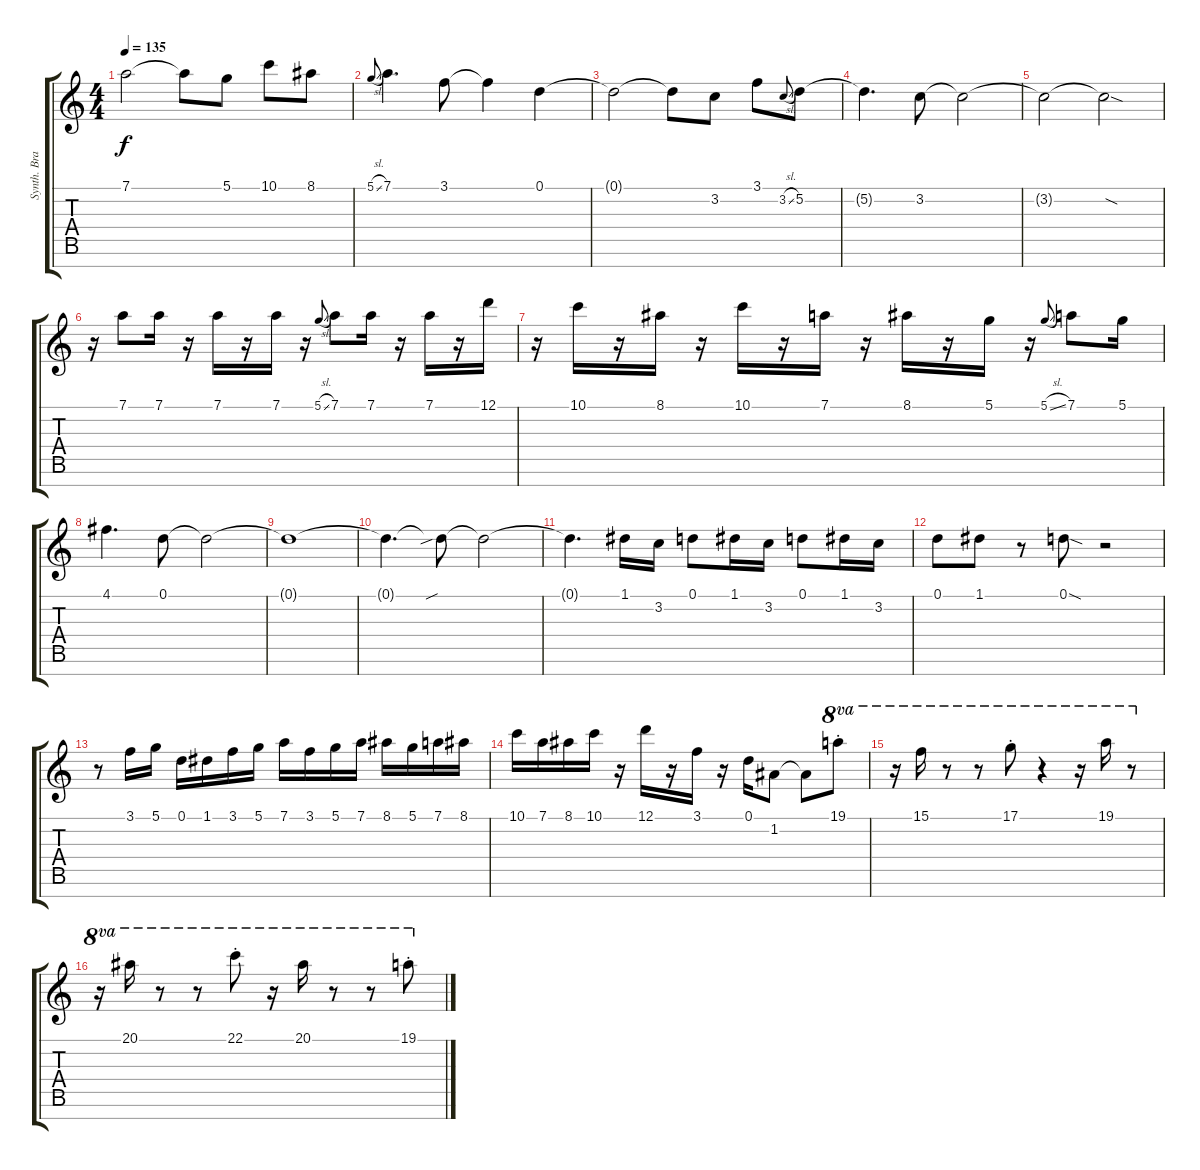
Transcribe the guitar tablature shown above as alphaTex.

\track ("Synth. Brass" "Synth. Bra") {instrument synthbrass1}
\staff {score tabs}
\tuning (D5 A4 F4 C4 G3 D3 A2) {hide}
\ts (4 4)
\tempo 135
\clef g2
\ks c
7.1.2{dy f} 7.1{t}.8 5.1.8 10.1.8 8.1.8 |
5.1{sl}.8{gr onbeat} 7.1.4{d} 3.1.8 3.1{t}.4 0.1.4 |
0.1{t}.2 0.1{t}.8 3.2.8 3.1.8 3.2{sl}.8{gr onbeat} 5.2.8 |
5.2{t}.4{d} 3.2.8 3.2{t}.2 |
3.2{t}.2 3.2{sod t}.2 |
r.16 7.1.8 7.1.16 r.16 7.1.16 r.16 7.1.16 r.16 5.1{sl}.8{gr onbeat} 7.1.8 7.1.16 r.16 7.1.16 r.16 12.1.16 |
r.16 10.1.16 r.16 8.1.16 r.16 10.1.16 r.16 7.1.16 r.16 8.1.16 r.16 5.1.16 r.16 5.1{sl}.8{gr onbeat} 7.1.8 5.1.16 |
4.1.4{d} 0.1.8 0.1{t}.2 |
0.1{t}.1 |
0.1{t}.4{d} 0.1{sib t}.8 0.1{t}.2 |
0.1{t}.4{d} 1.1.16 3.2.16 0.1.8 1.1.16 3.2.16 0.1.8 1.1.16 3.2.16 |
0.1.8 1.1.8 r.8 0.1{sod}.8 r.2 |
r.8 3.1.16 5.1.16 0.1.16 1.1.16 3.1.16 5.1.16 7.1.16 3.1.16 5.1.16 7.1.16 8.1.16 5.1.16 7.1.16 8.1.16 |
10.1.16 7.1.16 8.1.16 10.1.16 r.16 12.1.16 r.16 3.1.16 r.16 0.1.16 1.2.8 1.2{t}.8 19.1{st}.8{ot 8va} |
r.16{ot 8va} 15.1.16{ot 8va} r.8{ot 8va} r.8{ot 8va} 17.1{st}.8{ot 8va} r.4{ot 8va} r.16{ot 8va} 19.1.16{ot 8va} r.8{ot 8va} |
r.16{ot 8va} 20.1.16{ot 8va} r.8{ot 8va} r.8{ot 8va} 22.1{st}.8{ot 8va} r.16{ot 8va} 20.1.16{ot 8va} r.8{ot 8va} r.8{ot 8va} 19.1{st}.8{ot 8va}
